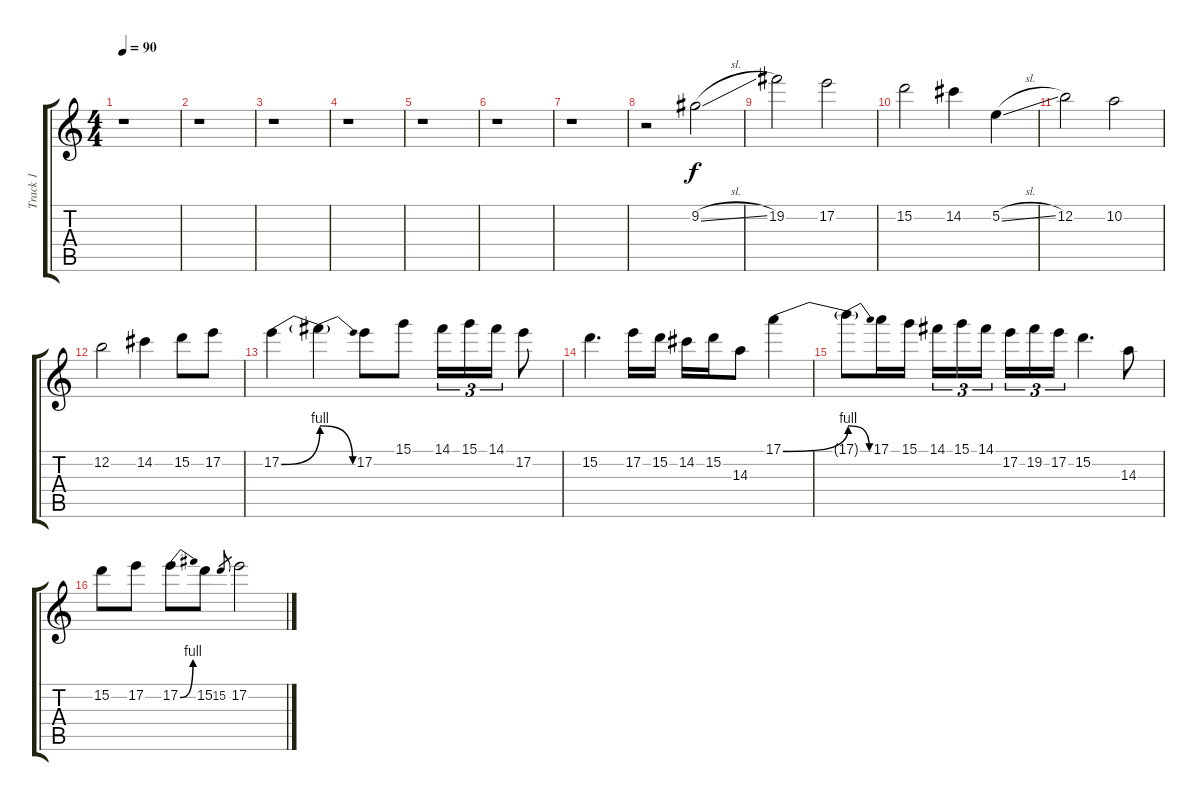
\track ("Track 1" "Track 1") {instrument overdrivenguitar}
\staff {score tabs}
\tuning (E4 B3 G3 D3 A2 E2) {hide}
\ts (4 4)
\tempo 90
\clef g2
\ks c
r.1{dy f instrument overdrivenguitar} |
r.1 |
r.1 |
r.1 |
r.1 |
r.1 |
r.1 |
r.2 9.2{sl}.2 |
19.2.2 17.2.2 |
15.2.2 14.2.4 5.2{sl}.4 |
12.2.2 10.2.2 |
12.2.2 14.2.4 15.2.8 17.2.8 |
17.2{be (bend 0 0 60 4)}.4 17.2{be (release 0 4 60 0) t}.4 17.2.8 15.1.8 14.1.16{tu (3 2)} 15.1.16{tu (3 2)} 14.1.16{tu (3 2)} 17.2.8 |
15.2.4{d} 17.2.16 15.2.16 14.2.16 15.2.16 14.3.8 17.1{be (bend 0 0 60 4)}.4 |
17.1{be (release 0 4 60 0) t}.8 17.1.16 15.1.16 14.1.16{tu (3 2)} 15.1.16{tu (3 2)} 14.1.16{tu (3 2) beam splitsecondary} 17.2.16{tu (3 2)} 19.2.16{tu (3 2)} 17.2.16{tu (3 2)} 15.2.4{d} 14.3.8 |
15.2.8 17.2.8 17.2{be (bend 0 0 60 4)}.8 15.2.8 15.2.8{gr} 17.2.2
